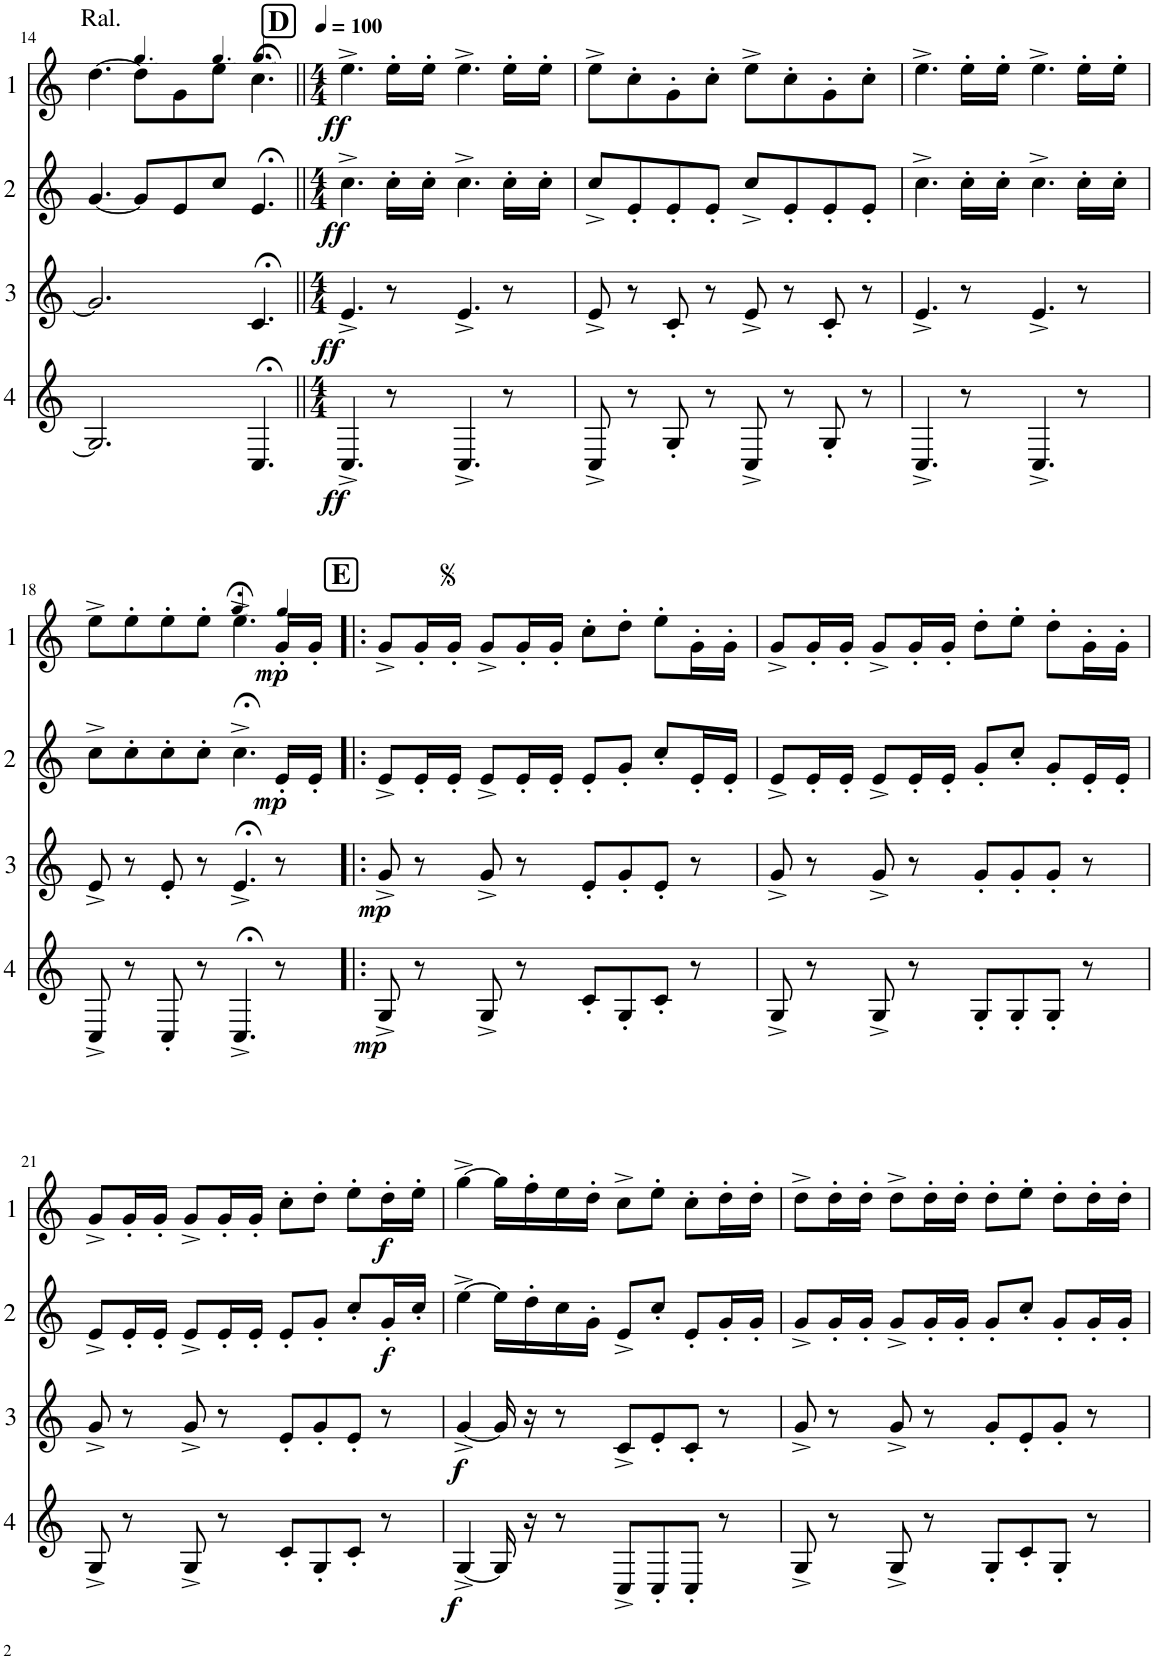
**kern	**dynam	**kern	**dynam	**kern	**dynam	**kern	**dynam
*part4	*part4	*part3	*part3	*part2	*part2	*part1	*part1
*staff4	*staff4	*staff3	*staff3	*staff2	*staff2	*staff1	*staff1
*I"4	*	*I"3	*	*I"2	*	*I"1	*
!!LO:PB:g=z
*clefG2	*	*clefG2	*	*clefG2	*	*clefG2	*
*Trd4c7	*	*Trd4c7	*	*Trd4c7	*	*Trd4c7	*
*k[]	*	*k[]	*	*k[]	*	*k[]	*
*M9/8	*	*M9/8	*	*M9/8	*	*M9/8	*
=14	=14	=14	=14	=14	=14	=14	=14
!	!	!	!	!	!	!LO:TX:a:t=Ral.	!
2.G/]	.	2.g/]	.	[4.g/	.	[4.dd\	.
*	*	*	*	*	*	*MM90	*
.	.	.	.	8g/L]	.	8dd\L]	.
.	.	.	.	8e/	.	8g\	.
*	*	*	*	*	*	*MM75	*
.	.	.	.	8cc/J	.	8ee\J	.
*	*	*	*	*	*	*MM45	*
4.C;</	.	4.c;</	.	4.e;</	.	4.cc;<\	.
=15||	=15||	=15||	=15||	=15||	=15||	=15||	=15||
!!LO:REH:place=s1:a:B:cj:fs=14:t=D
*M4/4	*	*M4/4	*	*M4/4	*	*M4/4	*
*	*	*	*	*	*	*MM100	*
!	!LO:DY:b	!	!LO:DY:b	!	!LO:DY:b	!	!LO:DY:b
4.C^/	ff	4.e^/	ff	4.cc^\	ff	4.ee^\	ff
8r	.	8r	.	16cc'\LL	.	16ee'\LL	.
.	.	.	.	16cc'\JJ	.	16ee'\JJ	.
4.C^/	.	4.e^/	.	4.cc^\	.	4.ee^\	.
8r	.	8r	.	16cc'\LL	.	16ee'\LL	.
.	.	.	.	16cc'\JJ	.	16ee'\JJ	.
=16	=16	=16	=16	=16	=16	=16	=16
8C^/	.	8e^/	.	8cc^/L	.	8ee^\L	.
8r	.	8r	.	8e'/	.	8cc'\	.
8G'/	.	8c'/	.	8e'/	.	8g'\	.
8r	.	8r	.	8e'/J	.	8cc'\J	.
8C^/	.	8e^/	.	8cc^/L	.	8ee^\L	.
8r	.	8r	.	8e'/	.	8cc'\	.
8G'/	.	8c'/	.	8e'/	.	8g'\	.
8r	.	8r	.	8e'/J	.	8cc'\J	.
=17	=17	=17	=17	=17	=17	=17	=17
4.C^/	.	4.e^/	.	4.cc^\	.	4.ee^\	.
8r	.	8r	.	16cc'\LL	.	16ee'\LL	.
.	.	.	.	16cc'\JJ	.	16ee'\JJ	.
4.C^/	.	4.e^/	.	4.cc^\	.	4.ee^\	.
8r	.	8r	.	16cc'\LL	.	16ee'\LL	.
.	.	.	.	16cc'\JJ	.	16ee'\JJ	.
!!LO:LB:g=z
=18	=18	=18	=18	=18	=18	=18	=18
8C^/	.	8e^/	.	8cc^\L	.	8ee^\L	.
8r	.	8r	.	8cc'\	.	8ee'\	.
8C'/	.	8e'/	.	8cc'\	.	8ee'\	.
8r	.	8r	.	8cc'\J	.	8ee'\J	.
*	*	*	*	*	*	*MM60	*
4.C;<^/	.	4.e;<^/	.	4.cc;<^\	.	4.ee;<^\	.
*	*	*	*	*	*	*MM100	*
!	!	!	!	!	!LO:DY:b	!	!LO:DY:b
8r	.	8r	.	16e'/LL	mp	16g'/LL	mp
.	.	.	.	16e'/JJ	.	16g'/JJ	.
!!LO:REH:place=s1:a:B:cj:fs=14:t=E
=19!|:	=19!|:	=19!|:	=19!|:	=19!|:	=19!|:	=19!|:	=19!|:
!	!LO:DY:b	!	!LO:DY:b	!	!	!	!
8G^/	mp	8g^/	mp	8e^/L	.	8g^/L	.
8r	.	8r	.	16e'/L	.	16g'/L	.
.	.	.	.	16e'/JJ	.	16g'/JJ	.
8G^/	.	8g^/	.	8e^/L	.	8g^/L	.
8r	.	8r	.	16e'/L	.	16g'/L	.
.	.	.	.	16e'/JJ	.	16g'/JJ	.
8c'/L	.	8e'/L	.	8e'/L	.	8cc'\L	.
8G'/	.	8g'/	.	8g'/J	.	8dd'\J	.
8c'/J	.	8e'/J	.	8cc'/L	.	8ee'\L	.
8r	.	8r	.	16e'/L	.	16g'\L	.
.	.	.	.	16e'/JJ	.	16g'\JJ	.
=20	=20	=20	=20	=20	=20	=20	=20
8G^/	.	8g^/	.	8e^/L	.	8g^/L	.
8r	.	8r	.	16e'/L	.	16g'/L	.
.	.	.	.	16e'/JJ	.	16g'/JJ	.
8G^/	.	8g^/	.	8e^/L	.	8g^/L	.
8r	.	8r	.	16e'/L	.	16g'/L	.
.	.	.	.	16e'/JJ	.	16g'/JJ	.
8G'/L	.	8g'/L	.	8g'/L	.	8dd'\L	.
8G'/	.	8g'/	.	8cc'/J	.	8ee'\J	.
8G'/J	.	8g'/J	.	8g'/L	.	8dd'\L	.
8r	.	8r	.	16e'/L	.	16g'\L	.
.	.	.	.	16e'/JJ	.	16g'\JJ	.
!!LO:LB:g=z
=21	=21	=21	=21	=21	=21	=21	=21
8G^/	.	8g^/	.	8e^/L	.	8g^/L	.
8r	.	8r	.	16e'/L	.	16g'/L	.
.	.	.	.	16e'/JJ	.	16g'/JJ	.
8G^/	.	8g^/	.	8e^/L	.	8g^/L	.
8r	.	8r	.	16e'/L	.	16g'/L	.
.	.	.	.	16e'/JJ	.	16g'/JJ	.
8c'/L	.	8e'/L	.	8e'/L	.	8cc'\L	.
8G'/	.	8g'/	.	8g'/J	.	8dd'\J	.
8c'/J	.	8e'/J	.	8cc'/L	.	8ee'\L	.
!	!	!	!	!	!LO:DY:b	!	!LO:DY:b
8r	.	8r	.	16g'/L	f	16dd'\L	f
.	.	.	.	16cc'/JJ	.	16ee'\JJ	.
=22	=22	=22	=22	=22	=22	=22	=22
!	!LO:DY:b	!	!LO:DY:b	!	!	!	!
[4G^/	f	[4g^/	f	[4ee^\	.	[4gg^\	.
16G/]	.	16g/]	.	16ee\LL]	.	16gg\LL]	.
16r	.	16r	.	16dd'\	.	16ff'\	.
8r	.	8r	.	16cc\	.	16ee\	.
.	.	.	.	16g'\JJ	.	16dd'\JJ	.
8C^/L	.	8c^/L	.	8e^/L	.	8cc^\L	.
8C'/	.	8e'/	.	8cc'/J	.	8ee'\J	.
8C'/J	.	8c'/J	.	8e'/L	.	8cc'\L	.
8r	.	8r	.	16g'/L	.	16dd'\L	.
.	.	.	.	16g'/JJ	.	16dd'\JJ	.
=23	=23	=23	=23	=23	=23	=23	=23
8G^/	.	8g^/	.	8g^/L	.	8dd^\L	.
8r	.	8r	.	16g'/L	.	16dd'\L	.
.	.	.	.	16g'/JJ	.	16dd'\JJ	.
8G^/	.	8g^/	.	8g^/L	.	8dd^\L	.
8r	.	8r	.	16g'/L	.	16dd'\L	.
.	.	.	.	16g'/JJ	.	16dd'\JJ	.
8G'/L	.	8g'/L	.	8g'/L	.	8dd'\L	.
8c'/	.	8e'/	.	8cc'/J	.	8ee'\J	.
8G'/J	.	8g'/J	.	8g'/L	.	8dd'\L	.
8r	.	8r	.	16g'/L	.	16dd'\L	.
.	.	.	.	16g'/JJ	.	16dd'\JJ	.
=	=	=	=	=	=	=	=
*-	*-	*-	*-	*-	*-	*-	*-
